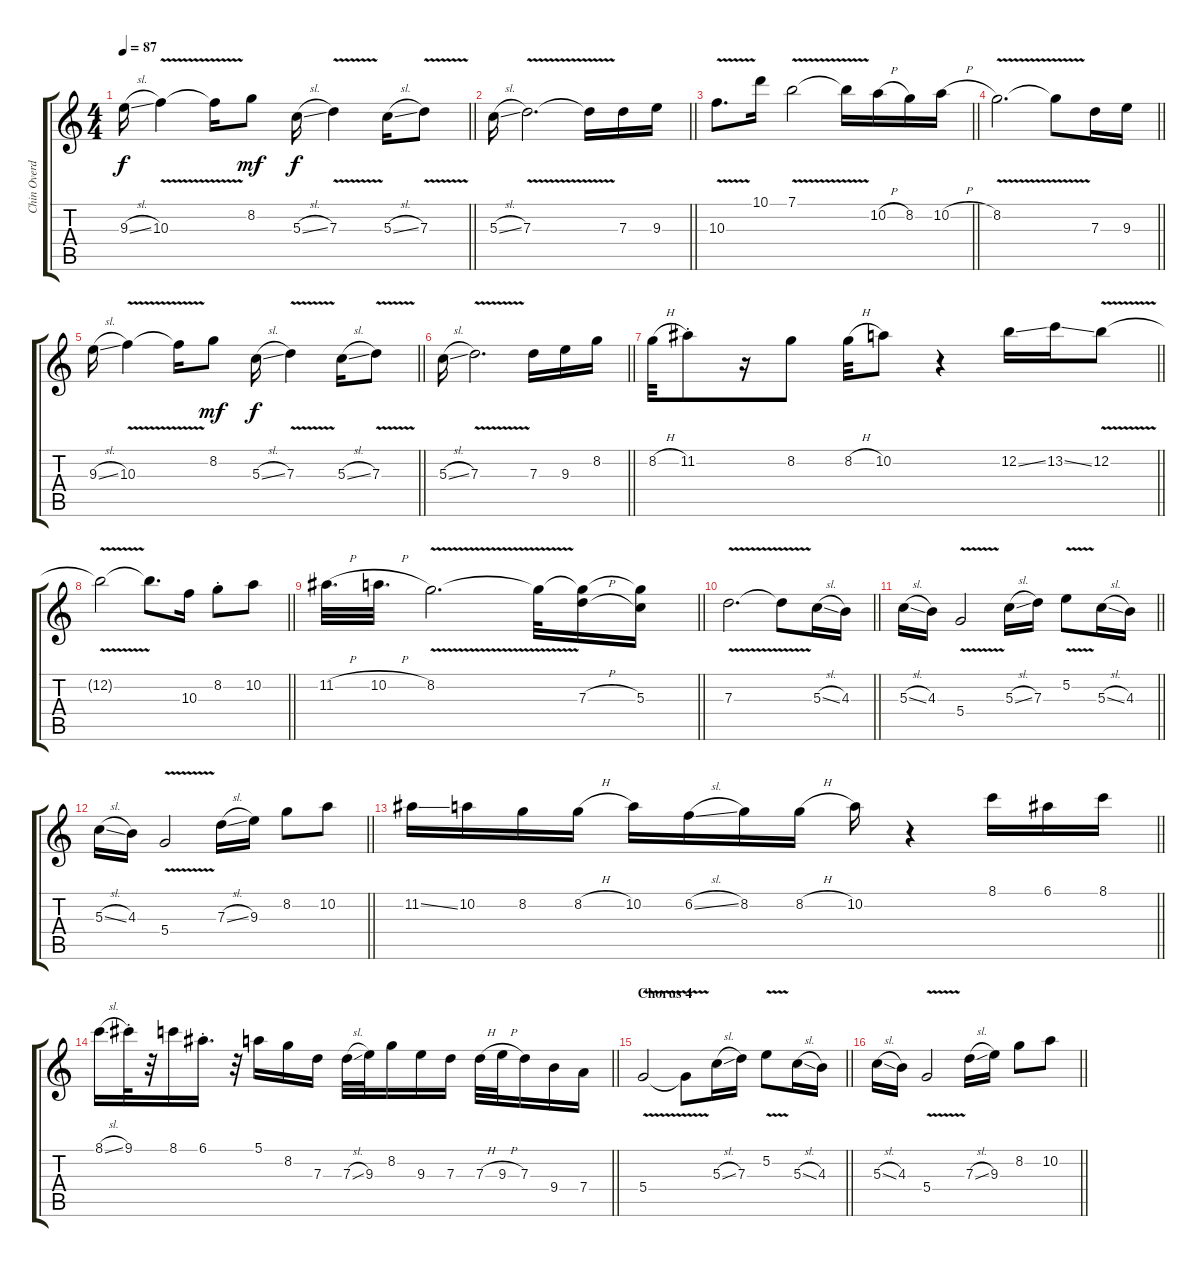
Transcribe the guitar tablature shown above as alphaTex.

\track ("Chin Overdub" "Chin Overd") {instrument acousticguitarnylon}
\staff {score tabs}
\tuning (E4 B3 G3 D3 A2 E2) {hide}
\ts (4 4)
\tempo 87
\clef g2
\barLineRight lightlight
\ks c
9.3{sl}.16{dy f} 10.3{v}.4 10.3{t}.16 8.2.8{dy mf} 5.3{sl}.16{dy f} 7.3{v}.4 5.3{sl}.16 7.3{v}.8 |
\barLineRight lightlight
5.3{sl}.16 7.3{v}.2{d} 7.3{t}.16 7.3.16 9.3.16 |
\barLineRight lightlight
10.3{v}.8{d} 10.1.16 7.1{v}.2 7.1{t}.16 10.2{h}.16 8.2.16 10.2{h}.16 |
\barLineRight lightlight
8.2{v}.2{d} 8.2{t}.8 7.3.16 9.3.16 |
\barLineRight lightlight
9.3{sl}.16 10.3{v}.4 10.3{t}.16 8.2.8{dy mf} 5.3{sl}.16{dy f} 7.3{v}.4 5.3{sl}.16 7.3{v}.8 |
\barLineRight lightlight
5.3{sl}.16 7.3{v}.2{d} 7.3.16 9.3.16 8.2.16 |
\barLineRight lightlight
8.2{h}.32 11.2{st}.8 r.16 8.2.8 8.2{h}.32 10.2.8 r.4 12.2{ss}.16 13.2{ss}.16 12.2{v}.8 |
\barLineRight lightlight
12.2{t}.2 12.2{t}.8{d} 10.3.16 8.2{st}.8 10.2.8 |
\barLineRight lightlight
11.2{h}.32{d} 10.2{h}.32{d} 8.2{v}.2{d} 8.2{t}.32 (8.2{t} 7.3{h}).16 (8.2{t} 5.3).16 |
\barLineRight lightlight
7.3{v}.2{d} 7.3{t}.8 5.3{sl}.16 4.3.16 |
\barLineRight lightlight
5.3{sl}.16 4.3.16 5.4{v}.2 5.3{sl}.16 7.3.16 5.2{v}.8 5.3{sl}.16 4.3.16 |
\barLineRight lightlight
5.3{sl}.16 4.3.16 5.4{v}.2 7.3{sl}.16 9.3.16 8.2.8 10.2.8 |
\barLineRight lightlight
11.2{ss}.16 10.2.16 8.2.16 8.2{h}.16 10.2.16 6.2{sl}.16 8.2.16 8.2{h}.16 10.2.16 r.4 8.1.16 6.1.16 8.1.16 |
\barLineRight lightlight
8.1{sl}.16 9.1{st}.32 r.32 8.1.16 6.1{st}.16{d} r.32 5.1.16 8.2.16 7.3.16 7.3{sl}.32 9.3.32 8.2.16 9.3.16 7.3.16 7.3{h}.32 9.3{h}.32 7.3.16 9.4.16 7.4.16 |
\section ("" "Chorus 4")
\barLineRight lightlight
5.4{v}.2 5.4{t}.8 5.3{sl}.16 7.3.16 5.2{v}.8 5.3{sl}.16 4.3.16 |
\barLineRight lightlight
5.3{sl}.16 4.3.16 5.4{v}.2 7.3{sl}.16 9.3.16 8.2.8 10.2.8
